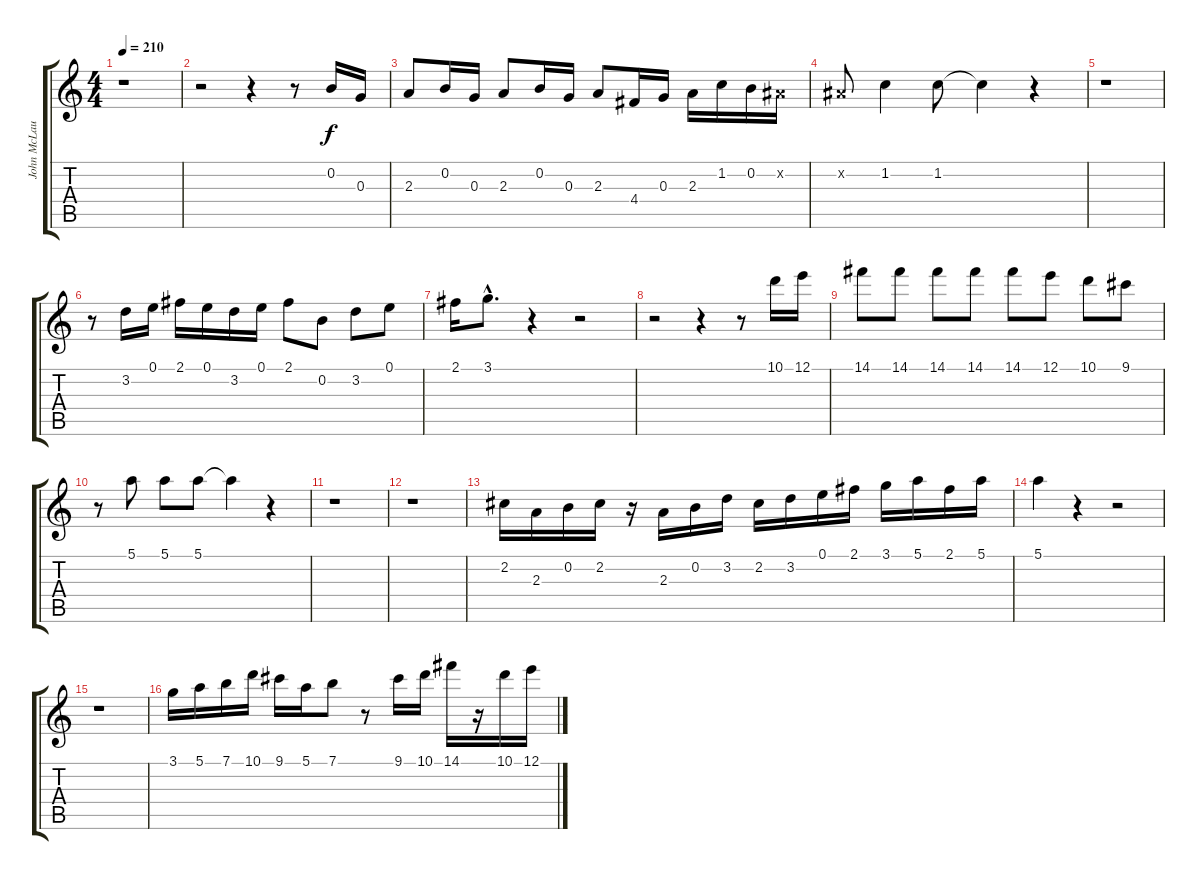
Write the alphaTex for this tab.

\track ("John McLaughlin" "John McLau") {instrument acousticguitarnylon}
\staff {score tabs}
\tuning (E4 B3 G3 D3 A2 E2) {hide}
\ts (4 4)
\tempo 210
\clef g2
\ks c
r.1{dy f} |
r.2 r.4 r.8 0.2.16 0.3.16 |
2.3.8 0.2.16 0.3.16 2.3.8 0.2.16 0.3.16 2.3.8 4.4.16 0.3.16 2.3.16 1.2.16 0.2.16 -1.2{x}.16 |
-1.2{x}.8 1.2.4 1.2.8 1.2{t}.4 r.4 |
r.1 |
r.8 3.2.16 0.1.16 2.1.16 0.1.16 3.2.16 0.1.16 2.1.8 0.2.8 3.2.8 0.1.8 |
2.1.16 3.1{hac}.8{d} r.4 r.2 |
r.2 r.4 r.8 10.1.16 12.1.16 |
14.1.8 14.1.8 14.1.8 14.1.8 14.1.8 12.1.8 10.1.8 9.1.8 |
r.8 5.1.8 5.1.8 5.1.8 5.1{t}.4 r.4 |
r.1 |
r.1 |
2.2.16 2.3.16 0.2.16 2.2.16 r.16 2.3.16 0.2.16 3.2.16 2.2.16 3.2.16 0.1.16 2.1.16 3.1.16 5.1.16 2.1.16 5.1.16 |
5.1.4 r.4 r.2 |
r.1 |
3.1.16 5.1.16 7.1.16 10.1.16 9.1.16 5.1.16 7.1.8 r.8 9.1.16 10.1.16 14.1.16 r.16 10.1.16 12.1.16
